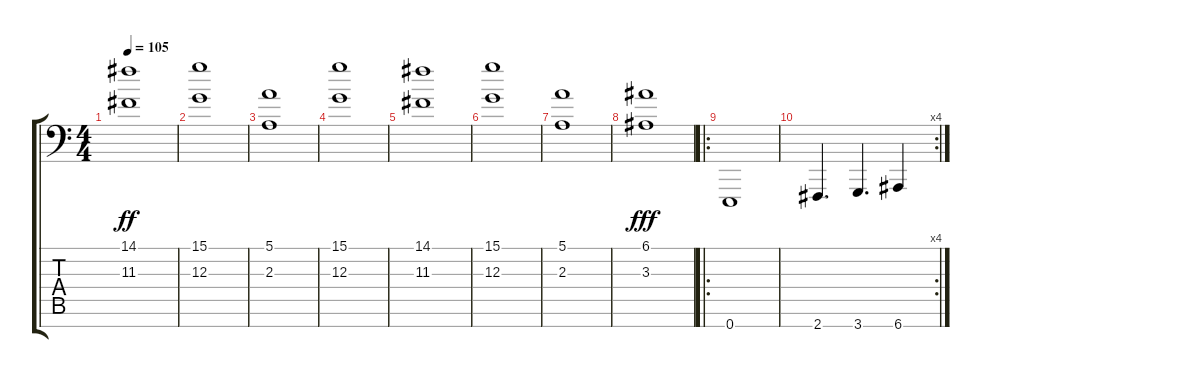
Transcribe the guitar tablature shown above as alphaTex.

\track "" {instrument stringensemble1}
\staff {score tabs}
\tuning (E4 B3 G3 D3 A2 E2 E1) {hide}
\ts (4 4)
\tempo 105
\clef f4
\ks c
(14.1 11.3).1{dy ff volume 9} |
(15.1 12.3).1 |
(5.1 2.3).1 |
(15.1 12.3).1 |
(14.1 11.3).1 |
(15.1 12.3).1 |
(5.1 2.3).1 |
(6.1 3.3).1{dy fff} |
\ro
0.7.1{volume 16} |
\rc 4
2.7.4{d} 3.7.4{d} 6.7.4
